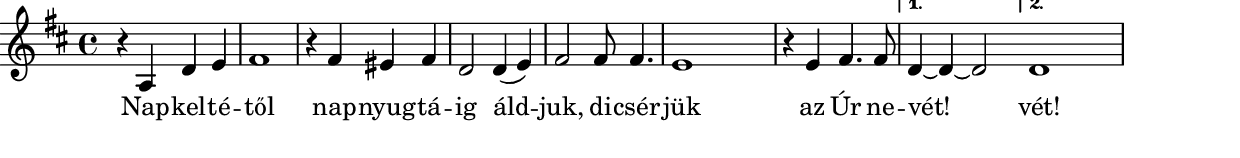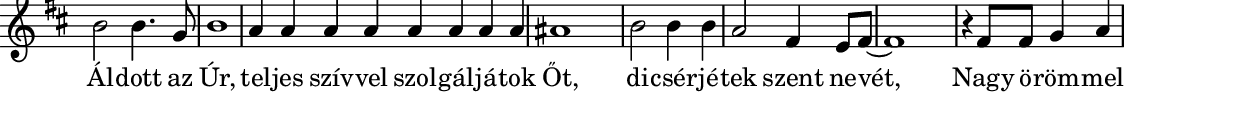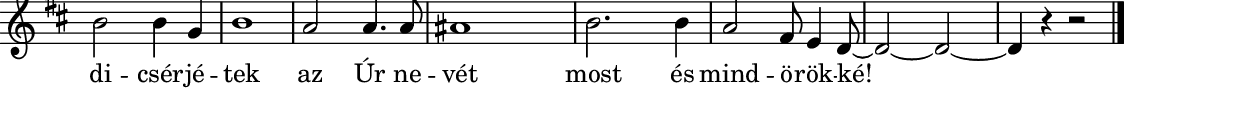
% MusicXML to Lilypond converter by Kovi

szovegAAA = \lyricmode {  "Nap" -- "kel" -- "té" -- "től" "nap" -- "nyug" -- "tá" -- "ig" "áld" -- "juk," "di" -- "csér" -- "jük" "az" "Úr" "ne" -- "vét!" "vét!" "Ál" -- "dott" "az" "Úr," "tel" -- "jes" "szív" -- "vel" "szol" -- "gál" -- "já" -- "tok" "Őt," "di" -- "csér" -- "jé" -- "tek" "szent" "ne" -- "vét," "Nagy" "ö" -- "röm" -- "mel" "di" -- "csér" -- "jé" -- "tek" "az" "Úr" "ne" -- "vét" "most" "és" "mind" -- "ö" -- "rök" -- "ké!"  }

% Analyzing...
% 1 parts
% 1 Staff
% forceBassClefActive = 
melody = {
% 69 notes in the part
% 1 voices

\new Staff
\new Voice {
% 69 notes
% 25 mesaures

\override Score.RehearsalMark #'break-visibility = #begin-of-line-invisible
% Measure 1
\clef "treble"
\key d \major
\repeat volta 2 {
\time 4/4 
r4 a4 d'4 e'4 
% Measure 2
fis'1 
% Measure 3
r4 fis'4 eis'4 fis'4 
% Measure 4
d'2 d'4 (e'4 )
% Measure 5
fis'2 fis'8 fis'4. 
% Measure 6
e'1 
% Measure 7
r4 e'4 fis'4. fis'8 
% Measure 8
}\alternative {
{d'4~ d'4~ d'2 
\override Score.RehearsalMark #'self-alignment-X = #RIGHT
\mark \markup{\fontsize #-0.5 {"Fine"}}
\bar ":|" }
% Measure 9
{d'1 }
}
% Measure 10
\break
b'2 b'4. g'8 
% Measure 11
b'1 
% Measure 12
a'8 a'8 a'8 a'8 a'8 a'8 a'8 a'8 
% Measure 13
ais'1 
% Measure 14
b'2 b'4 b'4 
% Measure 15
a'2 fis'4 e'8 fis'8~ 
% Measure 16
fis'1 
% Measure 17
r4 fis'8 fis'8 g'4 a'4 
% Measure 18
\break
b'2 b'4 g'4 
% Measure 19
b'1 
% Measure 20
a'2 a'4. a'8 
% Measure 21
ais'1 
% Measure 22
b'2. b'4 
% Measure 23
a'2 fis'8 e'4 d'8~ 
% Measure 24
d'2~ d'2~ 
% Measure 25
d'4 r4 r2 \bar "|." 
} % voice
\addlyrics { \szovegAAA }

} % melody


harmonies = \chordmode {
% 23 chords
\germanChords
d4 s4 s4 s4 s4 s4 s4 s4 s4 s4 s4 s4 s4 s4 s4 s4 s4 s4 s4 s4 e4:m s4 s4 s4 a4 s4 s4 s4 d4 g4 d4 s4 d4 s4 d4:7 s4 g4 s4 s4 s4 s4 s4 s4 s4 d4 s4 s4 s4 fis4 s4 s4 s4 g4 s4 s4 s4 a4 s4 s4 s4 d4 s4 s4 s4 d4:7 s4 s4 s4 g4 s4 s4 s4 s4 s4 s4 s4 d4 s4 s4 s4 fis4 s4 s4 s4 g4 s4 s4 s4 a4 s4 s4 s4 d4 s4 g4 s4 d4
}

\include "../../definitions.ly"
